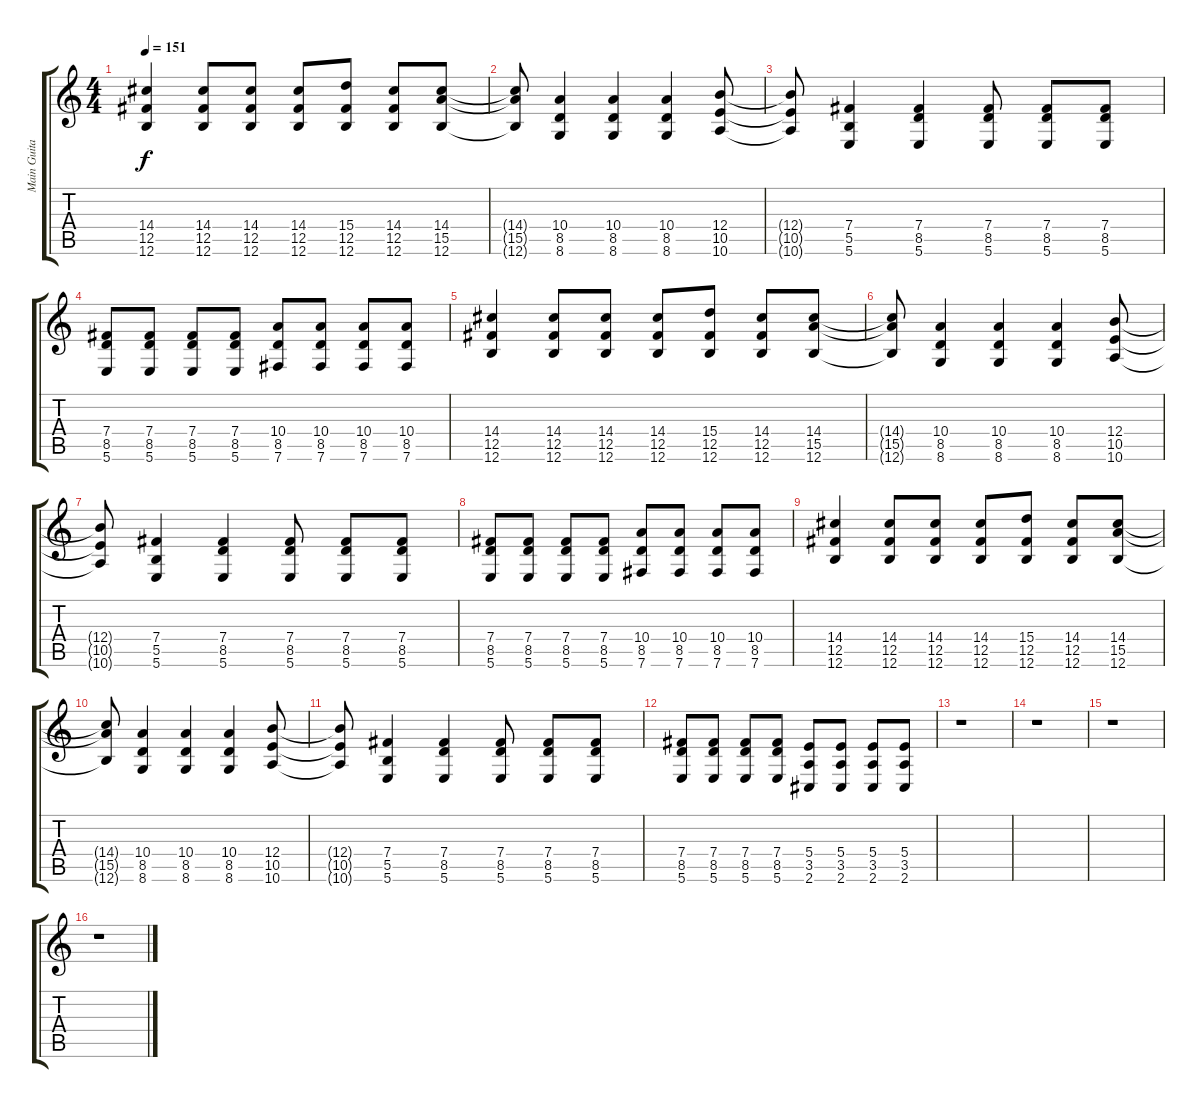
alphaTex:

\track ("Main Guitar Left" "Main Guita") {instrument distortionguitar}
\staff {score tabs}
\tuning (Db4 Ab3 E3 B2 Gb2 B1) {hide}
\ts (4 4)
\tempo 151
\clef g2
\ks c
(14.4 12.5 12.6).4{dy f} (14.4 12.5 12.6).8 (14.4 12.5 12.6).8 (14.4 12.5 12.6).8 (15.4 12.5 12.6).8 (14.4 12.5 12.6).8 (14.4 15.5 12.6).8 |
(14.4{t} 15.5{t} 12.6{t}).8 (10.4 8.5 8.6).4 (10.4 8.5 8.6).4 (10.4 8.5 8.6).4 (12.4 10.5 10.6).8 |
(12.4{t} 10.5{t} 10.6{t}).8 (7.4 5.5 5.6).4 (7.4 8.5 5.6).4 (7.4 8.5 5.6).8 (7.4 8.5 5.6).8 (7.4 8.5 5.6).8 |
(7.4 8.5 5.6).8 (7.4 8.5 5.6).8 (7.4 8.5 5.6).8 (7.4 8.5 5.6).8 (10.4 8.5 7.6).8 (10.4 8.5 7.6).8 (10.4 8.5 7.6).8 (10.4 8.5 7.6).8 |
(14.4 12.5 12.6).4 (14.4 12.5 12.6).8 (14.4 12.5 12.6).8 (14.4 12.5 12.6).8 (15.4 12.5 12.6).8 (14.4 12.5 12.6).8 (14.4 15.5 12.6).8 |
(14.4{t} 15.5{t} 12.6{t}).8 (10.4 8.5 8.6).4 (10.4 8.5 8.6).4 (10.4 8.5 8.6).4 (12.4 10.5 10.6).8 |
(12.4{t} 10.5{t} 10.6{t}).8 (7.4 5.5 5.6).4 (7.4 8.5 5.6).4 (7.4 8.5 5.6).8 (7.4 8.5 5.6).8 (7.4 8.5 5.6).8 |
(7.4 8.5 5.6).8 (7.4 8.5 5.6).8 (7.4 8.5 5.6).8 (7.4 8.5 5.6).8 (10.4 8.5 7.6).8 (10.4 8.5 7.6).8 (10.4 8.5 7.6).8 (10.4 8.5 7.6).8 |
(14.4 12.5 12.6).4 (14.4 12.5 12.6).8 (14.4 12.5 12.6).8 (14.4 12.5 12.6).8 (15.4 12.5 12.6).8 (14.4 12.5 12.6).8 (14.4 15.5 12.6).8 |
(14.4{t} 15.5{t} 12.6{t}).8 (10.4 8.5 8.6).4 (10.4 8.5 8.6).4 (10.4 8.5 8.6).4 (12.4 10.5 10.6).8 |
(12.4{t} 10.5{t} 10.6{t}).8 (7.4 5.5 5.6).4 (7.4 8.5 5.6).4 (7.4 8.5 5.6).8 (7.4 8.5 5.6).8 (7.4 8.5 5.6).8 |
(7.4 8.5 5.6).8 (7.4 8.5 5.6).8 (7.4 8.5 5.6).8 (7.4 8.5 5.6).8 (5.4 3.5 2.6).8 (5.4 3.5 2.6).8 (5.4 3.5 2.6).8 (5.4 3.5 2.6).8 |
r.1 |
r.1 |
r.1 |
r.1
